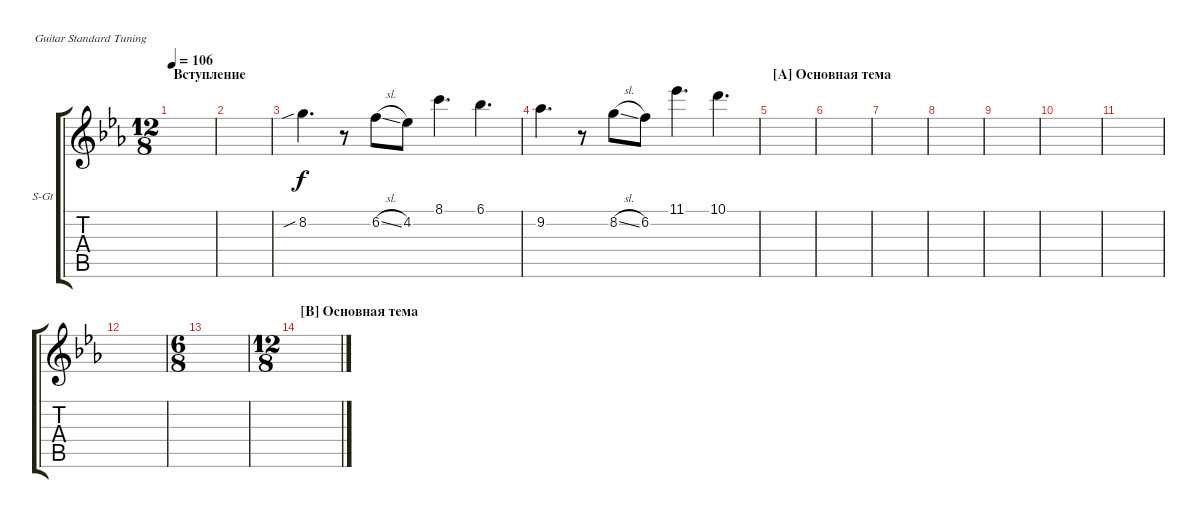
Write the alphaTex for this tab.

\defaultSystemsLayout 4
\bracketExtendMode groupsimilarinstruments
\firstSystemTrackNameOrientation horizontal
\otherSystemsTrackNameOrientation horizontal
\track ("Steel Guitar" "S-Gt") {instrument acousticguitarsteel}
\staff {score tabs}
\tuning (E4 B3 G3 D3 A2 E2)
\ts (12 8)
\section ("" "Вступление")
\tempo 106
\clef g2
\ks eb
|
|
8.2{sib}.4{d} r.8 6.2{sl}.8 4.2.8 8.1.4{d} 6.1.4{d} |
9.2.4{d} r.8 8.2{sl}.8 6.2.8 11.1.4{d} 10.1.4{d} |
\section ("A" "Основная тема")
|
|
|
|
|
|
|
|
\ts (6 8)
|
\ts (12 8)
\section ("B" "Основная тема")
